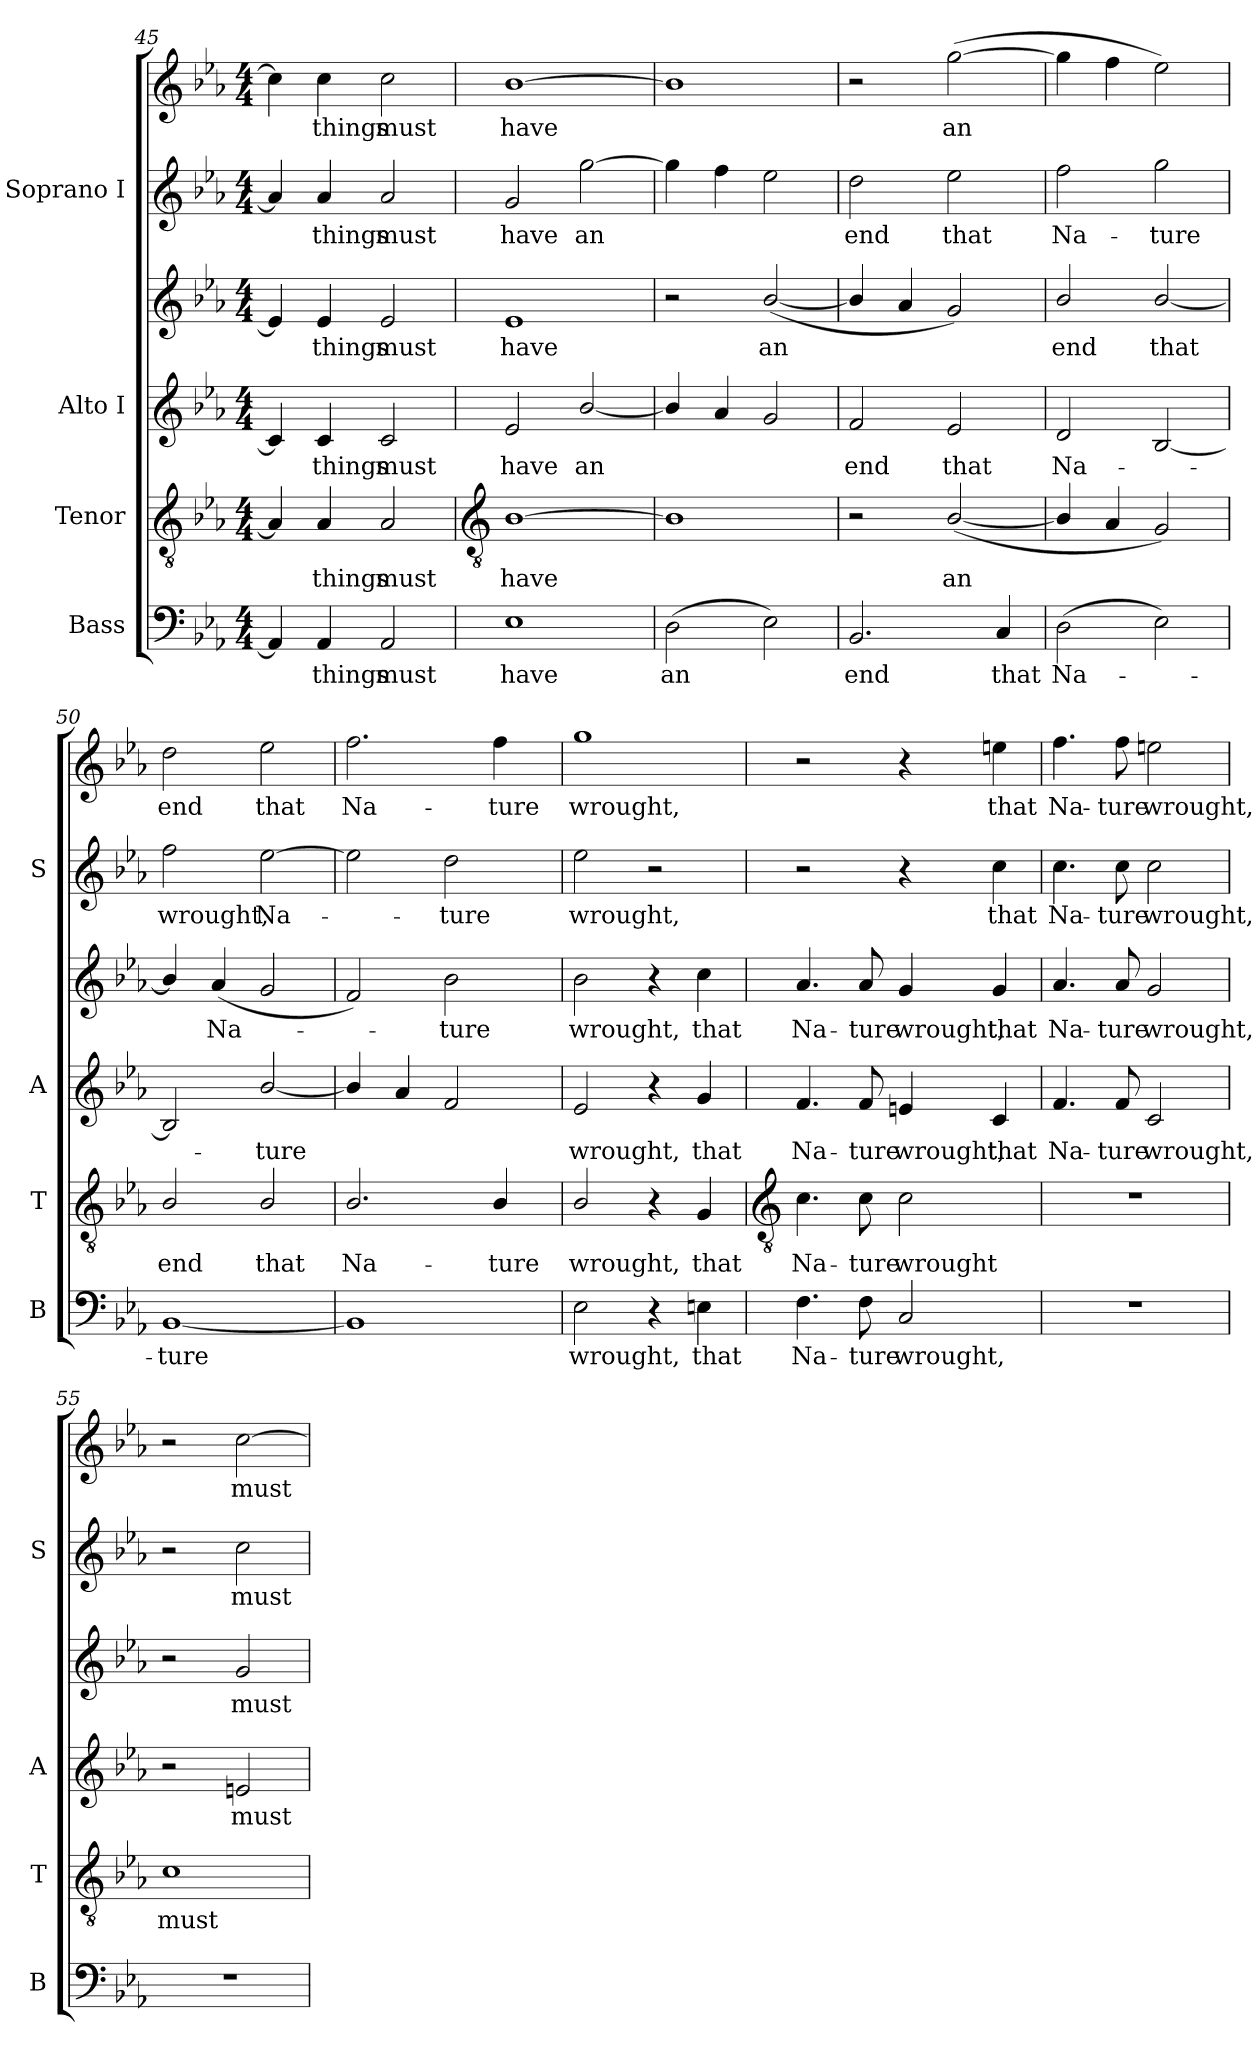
**kern	**text	**kern	**text	**kern	**text	**kern	**text	**kern	**text	**kern	**text
*part4	*part4	*part3	*part3	*part2	*part2	*part2	*part2	*part1	*part1	*part1	*part1
*staff6	*staff6	*staff5	*staff5	*staff4	*staff4	*staff3	*staff3	*staff2	*staff2	*staff1	*staff1
*I"Bass	*	*I"Tenor	*	*I"Alto I	*	*	*	*I"Soprano I	*	*	*
*I'B	*	*I'T	*	*I'A	*	*	*	*I'S	*	*	*
*clefF4	*	*clefGv2	*	*clefG2	*	*clefG2	*	*clefG2	*	*clefG2	*
*k[b-e-a-]	*	*k[b-e-a-]	*	*k[b-e-a-]	*	*k[b-e-a-]	*	*k[b-e-a-]	*	*k[b-e-a-]	*
*E-:	*	*E-:	*	*E-:	*	*E-:	*	*E-:	*	*E-:	*
*M4/4	*	*M4/4	*	*M4/4	*	*M4/4	*	*M4/4	*	*M4/4	*
=45	=45	=45	=45	=45	=45	=45	=45	=45	=45	=45	=45
4AA-]	.	4A-]	.	4c]	.	4e-]	.	4a-]	.	4cc]	.
!	!LO:LY:b	!	!LO:LY:b	!	!LO:LY:b	!	!LO:LY:b	!	!LO:LY:b	!	!LO:LY:b
4AA-	things	4A-	things	4c	things	4e-	things	4a-	things	4cc	things
!	!LO:LY:b	!	!LO:LY:b	!	!LO:LY:b	!	!LO:LY:b	!	!LO:LY:b	!	!LO:LY:b
2AA-	must	2A-	must	2c	must	2e-	must	2a-	must	2cc	must
!!LO:LB:g=z
=46	=46	=46	=46	=46	=46	=46	=46	=46	=46	=46	=46
*	*	*clefGv2	*	*	*	*	*	*	*	*	*
!	!LO:LY:b	!	!LO:LY:b	!	!LO:LY:b	!	!LO:LY:b	!	!LO:LY:b	!	!LO:LY:b
1E-	have	[1B-	have	2e-	have	1e-	have	2g	have	[1b-	have
!	!	!	!	!	!LO:LY:b	!	!	!	!LO:LY:b	!	!
.	.	.	.	[2b-/	an	.	.	[2gg	an	.	.
=47	=47	=47	=47	=47	=47	=47	=47	=47	=47	=47	=47
!	!LO:LY:b	!	!	!	!	!	!	!	!	!	!
(>2D	an	1B-]	.	4b-/]	.	2r	.	4gg]	.	1b-]	.
.	.	.	.	4a-	.	.	.	4ff	.	.	.
!	!	!	!	!	!	!	!LO:LY:b	!	!	!	!
2E-)	.	.	.	2g	.	(<[2b-/	an	2ee-	.	.	.
=48	=48	=48	=48	=48	=48	=48	=48	=48	=48	=48	=48
!	!LO:LY:b	!	!	!	!LO:LY:b	!	!	!	!LO:LY:b	!	!
2.BB-	end	2r	.	2f	end	4b-/]	.	2dd	end	2r	.
.	.	.	.	.	.	4a-	.	.	.	.	.
!	!	!	!LO:LY:b	!	!LO:LY:b	!	!	!	!LO:LY:b	!	!LO:LY:b
.	.	(<[2B-/	an	2e-	that	2g)	.	2ee-	that	(>[2gg	an
!	!LO:LY:b	!	!	!	!	!	!	!	!	!	!
4C	that	.	.	.	.	.	.	.	.	.	.
=49	=49	=49	=49	=49	=49	=49	=49	=49	=49	=49	=49
!	!LO:LY:b	!	!	!	!LO:LY:b	!	!LO:LY:b	!	!LO:LY:b	!	!
(>2D	Na-	4B-/]	.	2d/	Na-	2b-/	end	2ff	Na-	4gg]	.
.	.	4A-	.	.	.	.	.	.	.	4ff	.
!	!	!	!	!	!	!	!LO:LY:b	!	!LO:LY:b	!	!
2E-)	.	2G)	.	[2B-	.	[2b-/	that	2gg	-ture	2ee-)	.
=50	=50	=50	=50	=50	=50	=50	=50	=50	=50	=50	=50
!	!LO:LY:b	!	!LO:LY:b	!	!	!	!	!	!LO:LY:b	!	!LO:LY:b
[1BB-	ture	2B-/	end	2B-]	.	4b-/]	.	2ff	wrought,	2dd	end
!	!	!	!	!	!	!	!LO:LY:b	!	!	!	!
.	.	.	.	.	.	(<4a-	-Na-	.	.	.	.
!	!	!	!LO:LY:b	!	!LO:LY:b	!	!	!	!LO:LY:b	!	!LO:LY:b
.	.	2B-/	that	[2b-/	ture	2g	.	[2ee-	Na-	2ee-	that
=51	=51	=51	=51	=51	=51	=51	=51	=51	=51	=51	=51
!	!	!	!LO:LY:b	!	!	!	!	!	!	!	!LO:LY:b
1BB-]	.	2.B-/	Na-	4b-/]	.	2f)	.	2ee-]	.	2.ff	Na-
.	.	.	.	4a-	.	.	.	.	.	.	.
!	!	!	!	!	!	!	!LO:LY:b	!	!LO:LY:b	!	!
.	.	.	.	2f	.	2b-	ture	2dd	ture	.	.
!	!	!	!LO:LY:b	!	!	!	!	!	!	!	!LO:LY:b
.	.	4B-/	-ture	.	.	.	.	.	.	4ff	-ture
=52	=52	=52	=52	=52	=52	=52	=52	=52	=52	=52	=52
!	!LO:LY:b	!	!LO:LY:b	!	!LO:LY:b	!	!LO:LY:b	!	!LO:LY:b	!	!LO:LY:b
2E-	wrought,	2B-/	wrought,	2e-	wrought,	2b-	wrought,	2ee-	wrought,	1gg	wrought,
4r	.	4r	.	4r	.	4r	.	2r	.	.	.
!	!LO:LY:b	!	!LO:LY:b	!	!LO:LY:b	!	!LO:LY:b	!	!	!	!
4En	that	4G	that	4g	that	4cc	that	.	.	.	.
!!LO:LB:g=z
=53	=53	=53	=53	=53	=53	=53	=53	=53	=53	=53	=53
*	*	*clefGv2	*	*	*	*	*	*	*	*	*
!	!LO:LY:b	!	!LO:LY:b	!	!LO:LY:b	!	!LO:LY:b	!	!	!	!
4.F\	Na-	4.c	Na-	4.f	Na-	4.a-	Na-	2r	.	2r	.
!	!LO:LY:b	!	!LO:LY:b	!	!LO:LY:b	!	!LO:LY:b	!	!	!	!
8F\	-ture	8c	-ture	8f	-ture	8a-	-ture	.	.	.	.
!	!LO:LY:b	!	!LO:LY:b	!	!LO:LY:b	!	!LO:LY:b	!	!	!	!
2C	wrought,	2c	wrought	4en	wrought,	4g	wrought,	4r	.	4r	.
!	!	!	!	!	!LO:LY:b	!	!LO:LY:b	!	!LO:LY:b	!	!LO:LY:b
.	.	.	.	4c	that	4g	that	4cc	that	4een	that
=54	=54	=54	=54	=54	=54	=54	=54	=54	=54	=54	=54
!	!	!	!	!	!LO:LY:b	!	!LO:LY:b	!	!LO:LY:b	!	!LO:LY:b
1r	.	1r	.	4.f	Na-	4.a-	Na-	4.cc	Na-	4.ff	Na-
!	!	!	!	!	!LO:LY:b	!	!LO:LY:b	!	!LO:LY:b	!	!LO:LY:b
.	.	.	.	8f	-ture	8a-	-ture	8cc	-ture	8ff	-ture
!	!	!	!	!	!LO:LY:b	!	!LO:LY:b	!	!LO:LY:b	!	!LO:LY:b
.	.	.	.	2c	wrought,	2g	wrought,	2cc	wrought,	2een	wrought,
=55	=55	=55	=55	=55	=55	=55	=55	=55	=55	=55	=55
!	!	!	!LO:LY:b	!	!	!	!	!	!	!	!
1r	.	1c	must	2r	.	2r	.	2r	.	2r	.
!	!	!	!	!	!LO:LY:b	!	!LO:LY:b	!	!LO:LY:b	!	!LO:LY:b
.	.	.	.	2en	must	2g	must	2cc	must	[2cc	must
=	=	=	=	=	=	=	=	=	=	=	=
*-	*-	*-	*-	*-	*-	*-	*-	*-	*-	*-	*-
